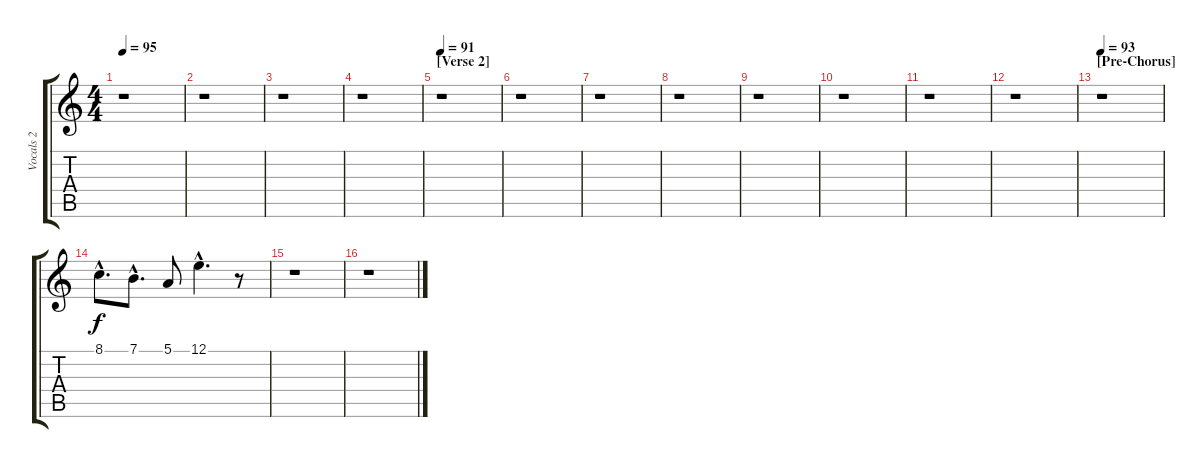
\track ("Vocals 2" "Vocals 2") {instrument choiraahs}
\staff {score tabs}
\tuning (E4 B3 G3 D3 A2 E2) {hide}
\ts (4 4)
\tempo 95
\clef g2
\ks c
r.1{dy f} |
r.1 |
r.1 |
r.1 |
\section ("" "[Verse 2]")
\tempo 91
r.1 |
r.1 |
r.1 |
r.1 |
r.1 |
r.1 |
r.1 |
r.1 |
\section ("" "[Pre-Chorus]")
\tempo 93
r.1 |
8.1{hac}.8{d} 7.1{hac}.8{d} 5.1.8 12.1{hac}.4{d} r.8 |
r.1 |
r.1
